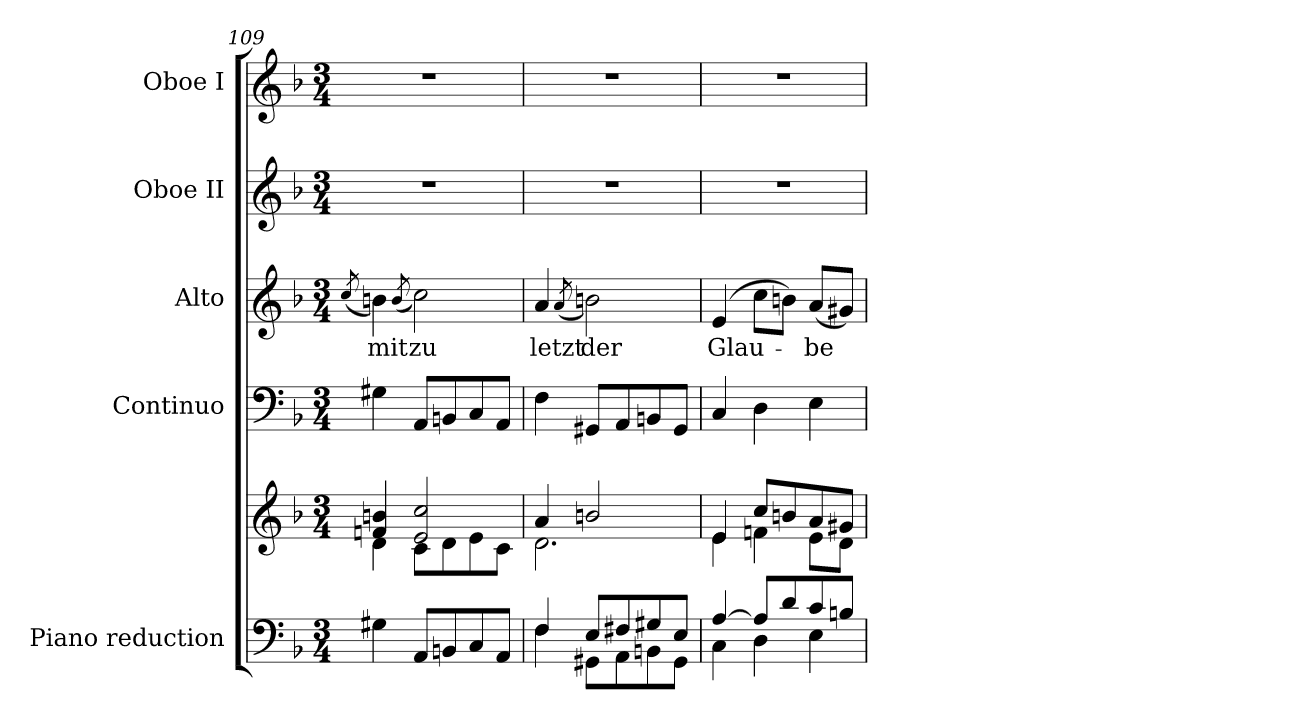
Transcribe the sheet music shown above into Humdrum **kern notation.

**kern	**kern	**kern	**kern	**text	**kern	**kern
*part5	*part5	*part4	*part3	*part3	*part2	*part1
*staff6	*staff5	*staff4	*staff3	*staff3	*staff2	*staff1
*I"Piano reduction	*	*I"Continuo	*I"Alto	*	*I"Oboe II	*I"Oboe I
*I'Pno	*	*	*	*	*I'Ob	*I'Ob
*clefF4	*clefG2	*clefF4	*clefG2	*	*clefG2	*clefG2
*k[b-]	*k[b-]	*k[b-]	*k[b-]	*	*k[b-]	*k[b-]
*M3/4	*M3/4	*M3/4	*M3/4	*	*M3/4	*M3/4
=109	=109	=109	=109	=109	=109	=109
.	.	.	(8qcc/	.	.	.
*	*^	*	*	*	*	*
!	!	!	!	!	!LO:LY:b	!	!
4G#X\	4fn/ 4bn/	4d\	4G#X\	4bn\)	-mit	2.r	2.r
.	.	.	.	(8qb/	.	.	.
!	!	!	!	!	!LO:LY:b	!	!
8AA/L	2e/ 2cc/	8c\L	8AA/L	2cc\)	zu	.	.
8BBn/	.	8d\	8BBn/	.	.	.	.
8C/	.	8e\	8C/	.	.	.	.
8AA/J	.	8c\J	8AA/J	.	.	.	.
=110	=110	=110	=110	=110	=110	=110	=110
*^	*	*	*	*	*	*	*
!	!	!	!	!	!	!LO:LY:b	!	!
4F/	4F\	4a/	2.d\	4F\	4a/	letzt	2.r	2.r
.	.	.	.	.	(8qa/	.	.	.
!	!	!	!	!	!	!LO:LY:b	!	!
8E/L	8GG#X\L	2bn/	.	8GG#X/L	2bn\)	der	.	.
8F#X/	8AA\	.	.	8AA/	.	.	.	.
8G#X/	8BBn\	.	.	8BBn/	.	.	.	.
8E/J	8GG#\J	.	.	8GG#/J	.	.	.	.
=111	=111	=111	=111	=111	=111	=111	=111	=111
!	!	!	!	!	!	!LO:LY:b	!	!
[4A/	4C\	4e/	4e\	4C/	(4e/	Glau-	2.r	2.r
8A/L]	4D\	8cc/L	4fn\	4D\	8cc\L	.	.	.
8d/	.	8bn/	.	.	8bn\J)	.	.	.
!	!	!	!	!	!	!LO:LY:b	!	!
8c/	4E\	8a/	8e\L	4E\	(8a/L	-be	.	.
8Bn/J	.	8g#X/J	8d\J	.	8g#X/J)	.	.	.
*v	*v	*	*	*	*	*	*	*
*	*v	*v	*	*	*	*	*
=	=	=	=	=	=	=
*-	*-	*-	*-	*-	*-	*-
